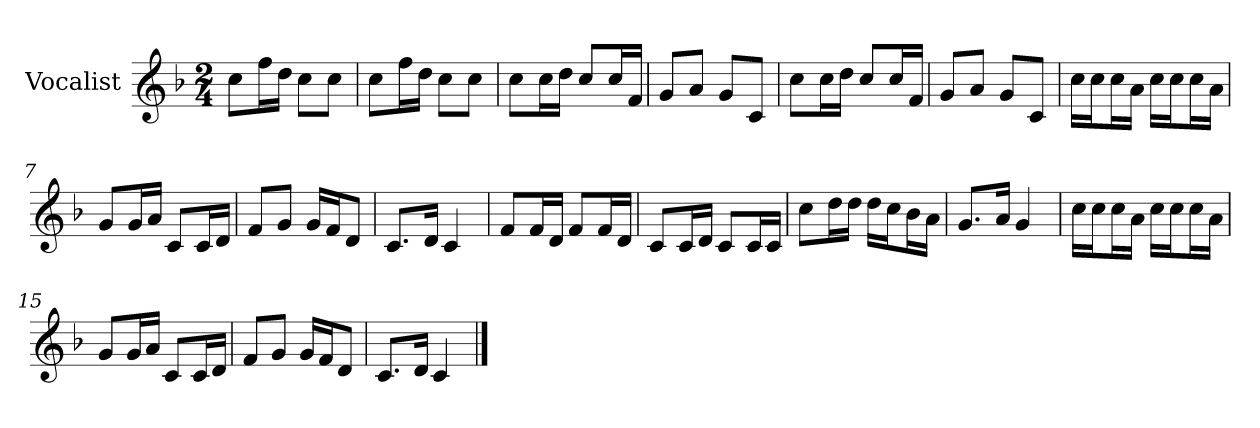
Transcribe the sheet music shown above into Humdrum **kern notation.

**kern
*part1
*staff1
*I"Vocalist
*k[b-]
*F:
*M2/4
=
8ccL
16ffL
16ddJJ
8ccL
8ccJ
=1
8ccL
16ffL
16ddJJ
8ccL
8ccJ
=2
8ccL
16ccL
16ddJJ
8ccL
16ccL
16fJJ
=3
8gL
8aJ
8gL
8cJ
=4
8ccL
16ccL
16ddJJ
8ccL
16ccL
16fJJ
=5
8gL
8aJ
8gL
8cJ
=6
16ccLL
16ccJ
16ccL
16aJJ
16ccLL
16ccJ
16ccL
16aJJ
=7
8gL
16gL
16aJJ
8cL
16cL
16dJJ
=8
8fL
8gJ
16gLL
16fJ
8dJ
=9
8.cL
16dJk
4c
=10
8fL
16fL
16dJJ
8fL
16fL
16dJJ
=11
8cL
16cL
16dJJ
8cL
16cL
16cJJ
=12
8ccL
16ddL
16ddJJ
16ddLL
16ccJ
16b-L
16aJJ
=13
8.gL
16aJk
4g
=14
16ccLL
16ccJ
16ccL
16aJJ
16ccLL
16ccJ
16ccL
16aJJ
=15
8gL
16gL
16aJJ
8cL
16cL
16dJJ
=16
8fL
8gJ
16gLL
16fJ
8dJ
=17
8.cL
16dJk
4c
==
*-
